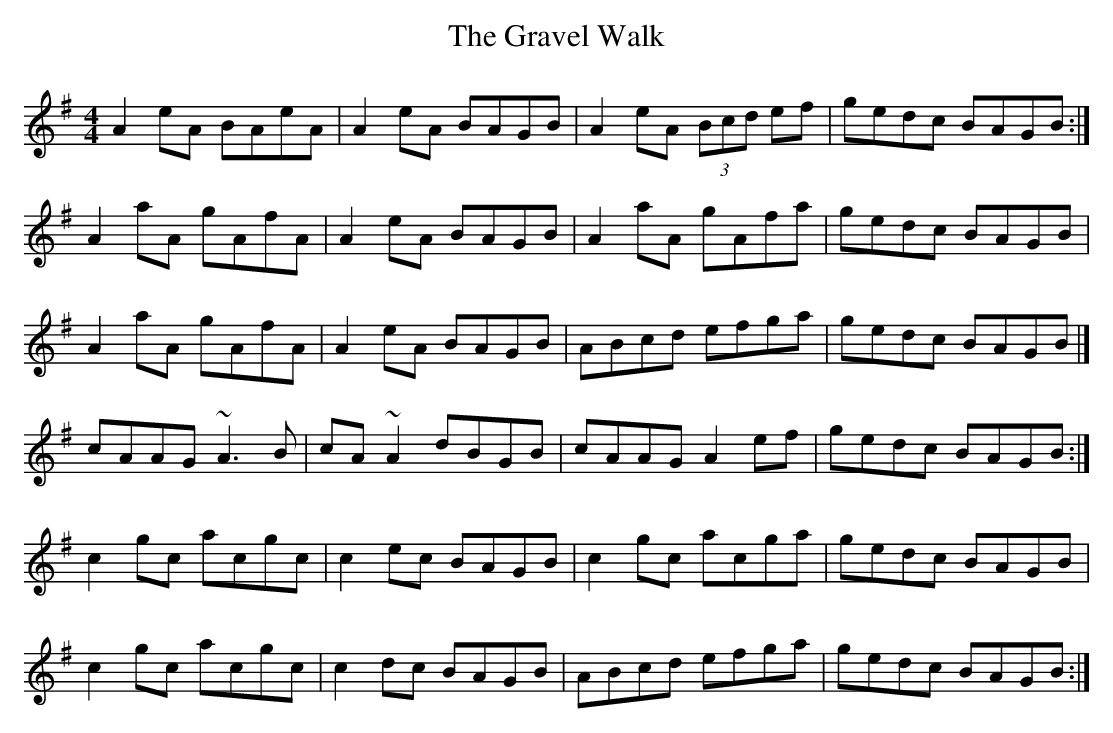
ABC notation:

X:1
T:Gravel Walk, The
M:4/4
K:Ador
A2eA BAeA|A2eA BAGB|A2eA (3Bcd ef|gedc BAGB:|
A2aA gAfA|A2eA BAGB| A2aA gAfa|gedc BAGB|
A2aA gAfA|A2eA BAGB| ABcd efga|gedc BAGB|]
cAAG ~A3B|cA~A2 dBGB|cAAG A2ef|gedc BAGB:|
c2gc acgc|c2ec BAGB|c2gc acga|gedc BAGB|
c2gc acgc|c2dc BAGB| ABcd efga|gedc BAGB:|
